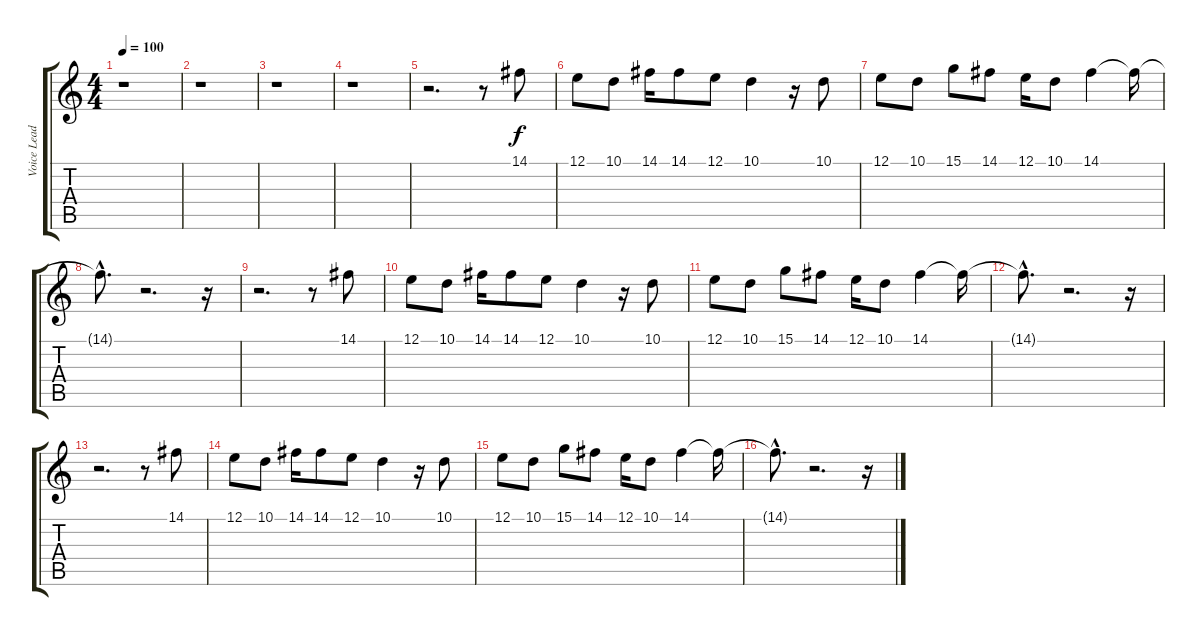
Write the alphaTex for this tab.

\track ("Voice Lead" "Voice Lead") {instrument lead6voice}
\staff {score tabs}
\tuning (E4 B3 G3 D3 A2 E2) {hide}
\ts (4 4)
\tempo 100
\clef g2
\ks c
r.1{dy f} |
r.1 |
r.1 |
r.1 |
r.2{d} r.8 14.1.8 |
12.1.8 10.1.8 14.1.16 14.1.8 12.1.8 10.1.4 r.16 10.1.8 |
12.1.8 10.1.8 15.1.8 14.1.8 12.1.16 10.1.8 14.1.4 14.1{t}.16 |
14.1{hac t}.8{d} r.2{d} r.16 |
r.2{d} r.8 14.1.8 |
12.1.8 10.1.8 14.1.16 14.1.8 12.1.8 10.1.4 r.16 10.1.8 |
12.1.8 10.1.8 15.1.8 14.1.8 12.1.16 10.1.8 14.1.4 14.1{t}.16 |
14.1{hac t}.8{d} r.2{d} r.16 |
r.2{d} r.8 14.1.8 |
12.1.8 10.1.8 14.1.16 14.1.8 12.1.8 10.1.4 r.16 10.1.8 |
12.1.8 10.1.8 15.1.8 14.1.8 12.1.16 10.1.8 14.1.4 14.1{t}.16 |
14.1{hac t}.8{d} r.2{d} r.16
